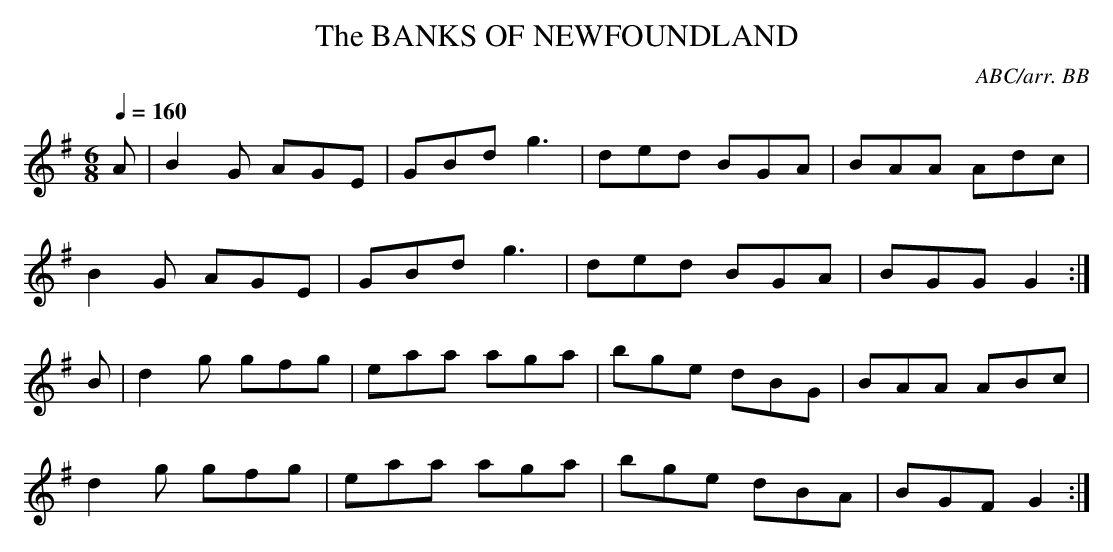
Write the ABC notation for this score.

X:1
T:BANKS OF NEWFOUNDLAND, The
C:ABC/arr. BB
Q:1/4=160
M:6/8
L:1/8
K:G
A|B2G AGE|GBd g3|ded BGA|BAA Adc|
B2G AGE|GBd g3|ded BGA|BGG G2:|
B|d2g gfg|eaa aga|bge dBG|BAA ABc|
d2g gfg|eaa aga|bge dBA|BGF G2:|
